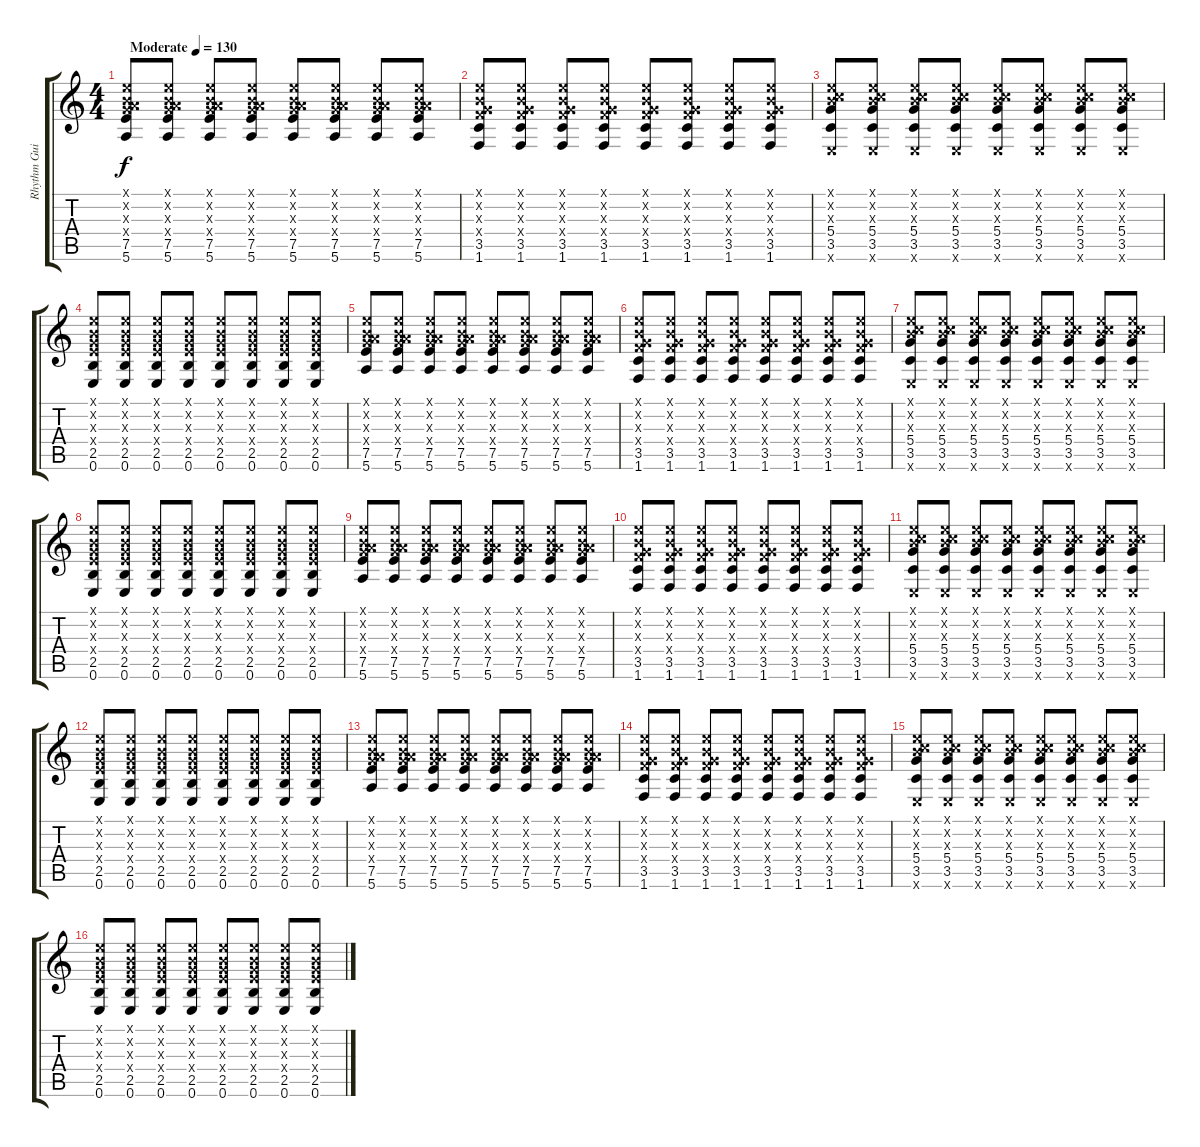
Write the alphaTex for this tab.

\track ("Rhythm Guitar" "Rhythm Gui") {instrument electricguitarmuted}
\staff {score tabs}
\tuning (E4 B3 G3 D3 A2 E2) {hide}
\ts (4 4)
\tempo (130 "Moderate")
\clef g2
\ks c
(0.1{x} 0.2{x} 0.3{x} 7.4{x} 7.5 5.6).8{dy f instrument electricguitarmuted} (0.1{x} 0.2{x} 0.3{x} 7.4{x} 7.5 5.6).8 (0.1{x} 0.2{x} 0.3{x} 7.4{x} 7.5 5.6).8 (0.1{x} 0.2{x} 0.3{x} 7.4{x} 7.5 5.6).8 (0.1{x} 0.2{x} 0.3{x} 7.4{x} 7.5 5.6).8 (0.1{x} 0.2{x} 0.3{x} 7.4{x} 7.5 5.6).8 (0.1{x} 0.2{x} 0.3{x} 7.4{x} 7.5 5.6).8 (0.1{x} 0.2{x} 0.3{x} 7.4{x} 7.5 5.6).8 |
(0.1{x} 0.2{x} 0.3{x} 3.4{x} 3.5 1.6).8 (0.1{x} 0.2{x} 0.3{x} 3.4{x} 3.5 1.6).8 (0.1{x} 0.2{x} 0.3{x} 3.4{x} 3.5 1.6).8 (0.1{x} 0.2{x} 0.3{x} 3.4{x} 3.5 1.6).8 (0.1{x} 0.2{x} 0.3{x} 3.4{x} 3.5 1.6).8 (0.1{x} 0.2{x} 0.3{x} 3.4{x} 3.5 1.6).8 (0.1{x} 0.2{x} 0.3{x} 3.4{x} 3.5 1.6).8 (0.1{x} 0.2{x} 0.3{x} 3.4{x} 3.5 1.6).8 |
(0.1{x} 0.2{x} 5.3{x} 5.4 3.5 0.6{x}).8 (0.1{x} 0.2{x} 5.3{x} 5.4 3.5 0.6{x}).8 (0.1{x} 0.2{x} 5.3{x} 5.4 3.5 0.6{x}).8 (0.1{x} 0.2{x} 5.3{x} 5.4 3.5 0.6{x}).8 (0.1{x} 0.2{x} 5.3{x} 5.4 3.5 0.6{x}).8 (0.1{x} 0.2{x} 5.3{x} 5.4 3.5 0.6{x}).8 (0.1{x} 0.2{x} 5.3{x} 5.4 3.5 0.6{x}).8 (0.1{x} 0.2{x} 5.3{x} 5.4 3.5 0.6{x}).8 |
(0.1{x} 0.2{x} 0.3{x} 2.4{x} 2.5 0.6).8 (0.1{x} 0.2{x} 0.3{x} 2.4{x} 2.5 0.6).8 (0.1{x} 0.2{x} 0.3{x} 2.4{x} 2.5 0.6).8 (0.1{x} 0.2{x} 0.3{x} 2.4{x} 2.5 0.6).8 (0.1{x} 0.2{x} 0.3{x} 2.4{x} 2.5 0.6).8 (0.1{x} 0.2{x} 0.3{x} 2.4{x} 2.5 0.6).8 (0.1{x} 0.2{x} 0.3{x} 2.4{x} 2.5 0.6).8 (0.1{x} 0.2{x} 0.3{x} 2.4{x} 2.5 0.6).8 |
(0.1{x} 0.2{x} 0.3{x} 7.4{x} 7.5 5.6).8 (0.1{x} 0.2{x} 0.3{x} 7.4{x} 7.5 5.6).8 (0.1{x} 0.2{x} 0.3{x} 7.4{x} 7.5 5.6).8 (0.1{x} 0.2{x} 0.3{x} 7.4{x} 7.5 5.6).8 (0.1{x} 0.2{x} 0.3{x} 7.4{x} 7.5 5.6).8 (0.1{x} 0.2{x} 0.3{x} 7.4{x} 7.5 5.6).8 (0.1{x} 0.2{x} 0.3{x} 7.4{x} 7.5 5.6).8 (0.1{x} 0.2{x} 0.3{x} 7.4{x} 7.5 5.6).8 |
(0.1{x} 0.2{x} 0.3{x} 3.4{x} 3.5 1.6).8 (0.1{x} 0.2{x} 0.3{x} 3.4{x} 3.5 1.6).8 (0.1{x} 0.2{x} 0.3{x} 3.4{x} 3.5 1.6).8 (0.1{x} 0.2{x} 0.3{x} 3.4{x} 3.5 1.6).8 (0.1{x} 0.2{x} 0.3{x} 3.4{x} 3.5 1.6).8 (0.1{x} 0.2{x} 0.3{x} 3.4{x} 3.5 1.6).8 (0.1{x} 0.2{x} 0.3{x} 3.4{x} 3.5 1.6).8 (0.1{x} 0.2{x} 0.3{x} 3.4{x} 3.5 1.6).8 |
(0.1{x} 0.2{x} 5.3{x} 5.4 3.5 0.6{x}).8 (0.1{x} 0.2{x} 5.3{x} 5.4 3.5 0.6{x}).8 (0.1{x} 0.2{x} 5.3{x} 5.4 3.5 0.6{x}).8 (0.1{x} 0.2{x} 5.3{x} 5.4 3.5 0.6{x}).8 (0.1{x} 0.2{x} 5.3{x} 5.4 3.5 0.6{x}).8 (0.1{x} 0.2{x} 5.3{x} 5.4 3.5 0.6{x}).8 (0.1{x} 0.2{x} 5.3{x} 5.4 3.5 0.6{x}).8 (0.1{x} 0.2{x} 5.3{x} 5.4 3.5 0.6{x}).8 |
(0.1{x} 0.2{x} 0.3{x} 2.4{x} 2.5 0.6).8 (0.1{x} 0.2{x} 0.3{x} 2.4{x} 2.5 0.6).8 (0.1{x} 0.2{x} 0.3{x} 2.4{x} 2.5 0.6).8 (0.1{x} 0.2{x} 0.3{x} 2.4{x} 2.5 0.6).8 (0.1{x} 0.2{x} 0.3{x} 2.4{x} 2.5 0.6).8 (0.1{x} 0.2{x} 0.3{x} 2.4{x} 2.5 0.6).8 (0.1{x} 0.2{x} 0.3{x} 2.4{x} 2.5 0.6).8 (0.1{x} 0.2{x} 0.3{x} 2.4{x} 2.5 0.6).8 |
(0.1{x} 0.2{x} 0.3{x} 7.4{x} 7.5 5.6).8 (0.1{x} 0.2{x} 0.3{x} 7.4{x} 7.5 5.6).8 (0.1{x} 0.2{x} 0.3{x} 7.4{x} 7.5 5.6).8 (0.1{x} 0.2{x} 0.3{x} 7.4{x} 7.5 5.6).8 (0.1{x} 0.2{x} 0.3{x} 7.4{x} 7.5 5.6).8 (0.1{x} 0.2{x} 0.3{x} 7.4{x} 7.5 5.6).8 (0.1{x} 0.2{x} 0.3{x} 7.4{x} 7.5 5.6).8 (0.1{x} 0.2{x} 0.3{x} 7.4{x} 7.5 5.6).8 |
(0.1{x} 0.2{x} 0.3{x} 3.4{x} 3.5 1.6).8 (0.1{x} 0.2{x} 0.3{x} 3.4{x} 3.5 1.6).8 (0.1{x} 0.2{x} 0.3{x} 3.4{x} 3.5 1.6).8 (0.1{x} 0.2{x} 0.3{x} 3.4{x} 3.5 1.6).8 (0.1{x} 0.2{x} 0.3{x} 3.4{x} 3.5 1.6).8 (0.1{x} 0.2{x} 0.3{x} 3.4{x} 3.5 1.6).8 (0.1{x} 0.2{x} 0.3{x} 3.4{x} 3.5 1.6).8 (0.1{x} 0.2{x} 0.3{x} 3.4{x} 3.5 1.6).8 |
(0.1{x} 0.2{x} 5.3{x} 5.4 3.5 0.6{x}).8 (0.1{x} 0.2{x} 5.3{x} 5.4 3.5 0.6{x}).8 (0.1{x} 0.2{x} 5.3{x} 5.4 3.5 0.6{x}).8 (0.1{x} 0.2{x} 5.3{x} 5.4 3.5 0.6{x}).8 (0.1{x} 0.2{x} 5.3{x} 5.4 3.5 0.6{x}).8 (0.1{x} 0.2{x} 5.3{x} 5.4 3.5 0.6{x}).8 (0.1{x} 0.2{x} 5.3{x} 5.4 3.5 0.6{x}).8 (0.1{x} 0.2{x} 5.3{x} 5.4 3.5 0.6{x}).8 |
(0.1{x} 0.2{x} 0.3{x} 2.4{x} 2.5 0.6).8 (0.1{x} 0.2{x} 0.3{x} 2.4{x} 2.5 0.6).8 (0.1{x} 0.2{x} 0.3{x} 2.4{x} 2.5 0.6).8 (0.1{x} 0.2{x} 0.3{x} 2.4{x} 2.5 0.6).8 (0.1{x} 0.2{x} 0.3{x} 2.4{x} 2.5 0.6).8 (0.1{x} 0.2{x} 0.3{x} 2.4{x} 2.5 0.6).8 (0.1{x} 0.2{x} 0.3{x} 2.4{x} 2.5 0.6).8 (0.1{x} 0.2{x} 0.3{x} 2.4{x} 2.5 0.6).8 |
(0.1{x} 0.2{x} 0.3{x} 7.4{x} 7.5 5.6).8 (0.1{x} 0.2{x} 0.3{x} 7.4{x} 7.5 5.6).8 (0.1{x} 0.2{x} 0.3{x} 7.4{x} 7.5 5.6).8 (0.1{x} 0.2{x} 0.3{x} 7.4{x} 7.5 5.6).8 (0.1{x} 0.2{x} 0.3{x} 7.4{x} 7.5 5.6).8 (0.1{x} 0.2{x} 0.3{x} 7.4{x} 7.5 5.6).8 (0.1{x} 0.2{x} 0.3{x} 7.4{x} 7.5 5.6).8 (0.1{x} 0.2{x} 0.3{x} 7.4{x} 7.5 5.6).8 |
(0.1{x} 0.2{x} 0.3{x} 3.4{x} 3.5 1.6).8 (0.1{x} 0.2{x} 0.3{x} 3.4{x} 3.5 1.6).8 (0.1{x} 0.2{x} 0.3{x} 3.4{x} 3.5 1.6).8 (0.1{x} 0.2{x} 0.3{x} 3.4{x} 3.5 1.6).8 (0.1{x} 0.2{x} 0.3{x} 3.4{x} 3.5 1.6).8 (0.1{x} 0.2{x} 0.3{x} 3.4{x} 3.5 1.6).8 (0.1{x} 0.2{x} 0.3{x} 3.4{x} 3.5 1.6).8 (0.1{x} 0.2{x} 0.3{x} 3.4{x} 3.5 1.6).8 |
(0.1{x} 0.2{x} 5.3{x} 5.4 3.5 0.6{x}).8 (0.1{x} 0.2{x} 5.3{x} 5.4 3.5 0.6{x}).8 (0.1{x} 0.2{x} 5.3{x} 5.4 3.5 0.6{x}).8 (0.1{x} 0.2{x} 5.3{x} 5.4 3.5 0.6{x}).8 (0.1{x} 0.2{x} 5.3{x} 5.4 3.5 0.6{x}).8 (0.1{x} 0.2{x} 5.3{x} 5.4 3.5 0.6{x}).8 (0.1{x} 0.2{x} 5.3{x} 5.4 3.5 0.6{x}).8 (0.1{x} 0.2{x} 5.3{x} 5.4 3.5 0.6{x}).8 |
(0.1{x} 0.2{x} 0.3{x} 2.4{x} 2.5 0.6).8 (0.1{x} 0.2{x} 0.3{x} 2.4{x} 2.5 0.6).8 (0.1{x} 0.2{x} 0.3{x} 2.4{x} 2.5 0.6).8 (0.1{x} 0.2{x} 0.3{x} 2.4{x} 2.5 0.6).8 (0.1{x} 0.2{x} 0.3{x} 2.4{x} 2.5 0.6).8 (0.1{x} 0.2{x} 0.3{x} 2.4{x} 2.5 0.6).8 (0.1{x} 0.2{x} 0.3{x} 2.4{x} 2.5 0.6).8 (0.1{x} 0.2{x} 0.3{x} 2.4{x} 2.5 0.6).8
